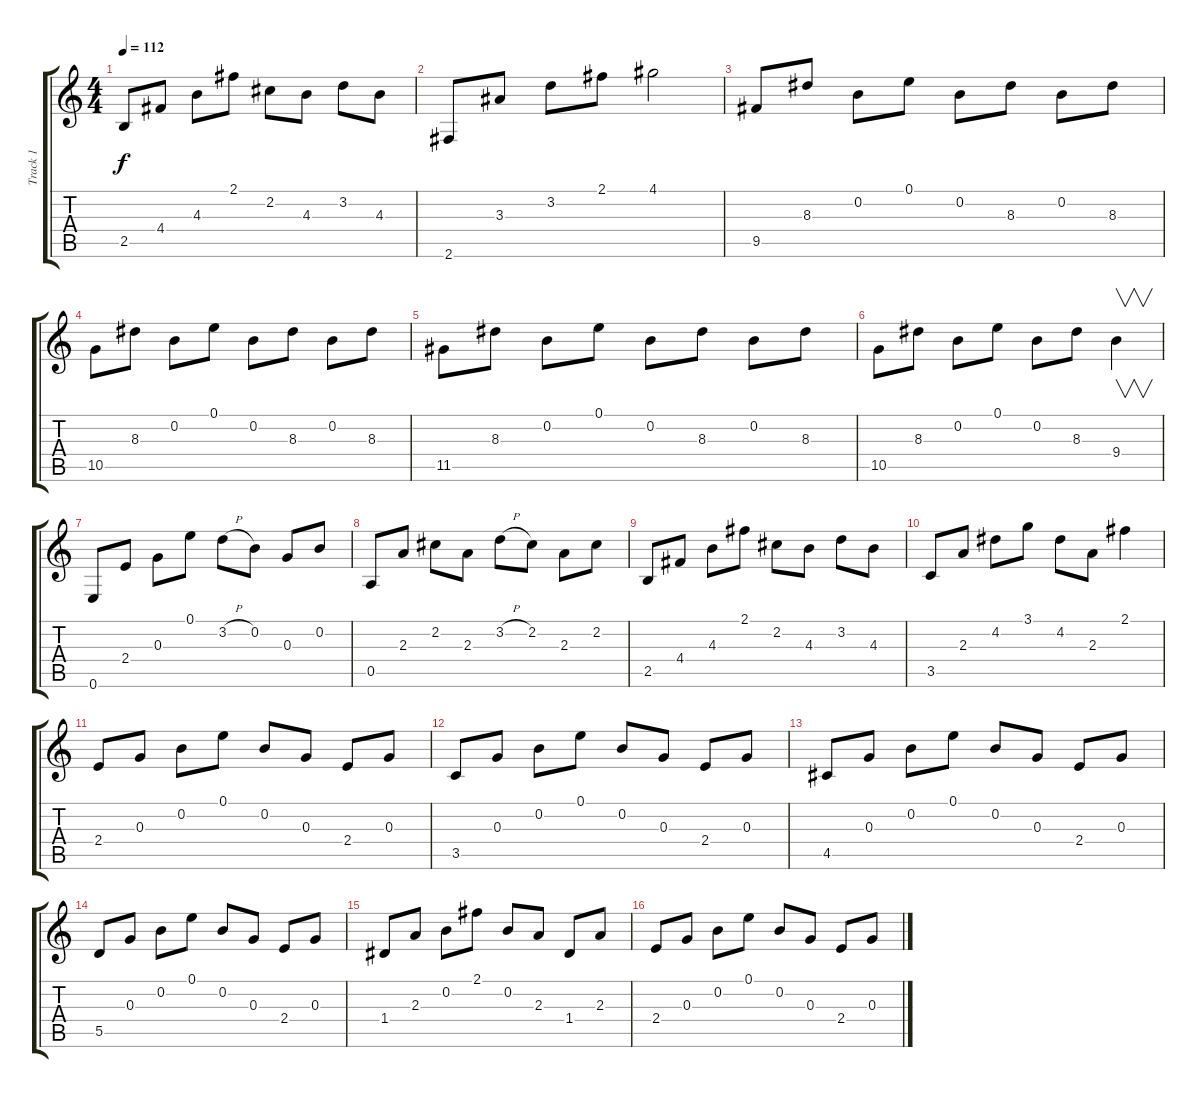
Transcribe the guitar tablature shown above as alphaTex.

\track ("Track 1" "Track 1") {instrument acousticguitarnylon}
\staff {score tabs}
\tuning (E4 B3 G3 D3 A2 E2) {hide}
\ts (4 4)
\tempo 112
\clef g2
\ks c
2.5.8{dy f} 4.4.8 4.3.8 2.1.8 2.2.8 4.3.8 3.2.8 4.3.8 |
2.6.8 3.3.8 3.2.8 2.1.8 4.1.2 |
9.5.8 8.3.8 0.2.8 0.1.8 0.2.8 8.3.8 0.2.8 8.3.8 |
10.5.8 8.3.8 0.2.8 0.1.8 0.2.8 8.3.8 0.2.8 8.3.8 |
11.5.8 8.3.8 0.2.8 0.1.8 0.2.8 8.3.8 0.2.8 8.3.8 |
10.5.8 8.3.8 0.2.8 0.1.8 0.2.8 8.3.8 9.4.4{v} |
0.6.8 2.4.8 0.3.8 0.1.8 3.2{h}.8 0.2.8 0.3.8 0.2.8 |
0.5.8 2.3.8 2.2.8 2.3.8 3.2{h}.8 2.2.8 2.3.8 2.2.8 |
2.5.8 4.4.8 4.3.8 2.1.8 2.2.8 4.3.8 3.2.8 4.3.8 |
3.5.8 2.3.8 4.2.8 3.1.8 4.2.8 2.3.8 2.1.4 |
2.4.8 0.3.8 0.2.8 0.1.8 0.2.8 0.3.8 2.4.8 0.3.8 |
3.5.8 0.3.8 0.2.8 0.1.8 0.2.8 0.3.8 2.4.8 0.3.8 |
4.5.8 0.3.8 0.2.8 0.1.8 0.2.8 0.3.8 2.4.8 0.3.8 |
5.5.8 0.3.8 0.2.8 0.1.8 0.2.8 0.3.8 2.4.8 0.3.8 |
1.4.8 2.3.8 0.2.8 2.1.8 0.2.8 2.3.8 1.4.8 2.3.8 |
2.4.8 0.3.8 0.2.8 0.1.8 0.2.8 0.3.8 2.4.8 0.3.8
